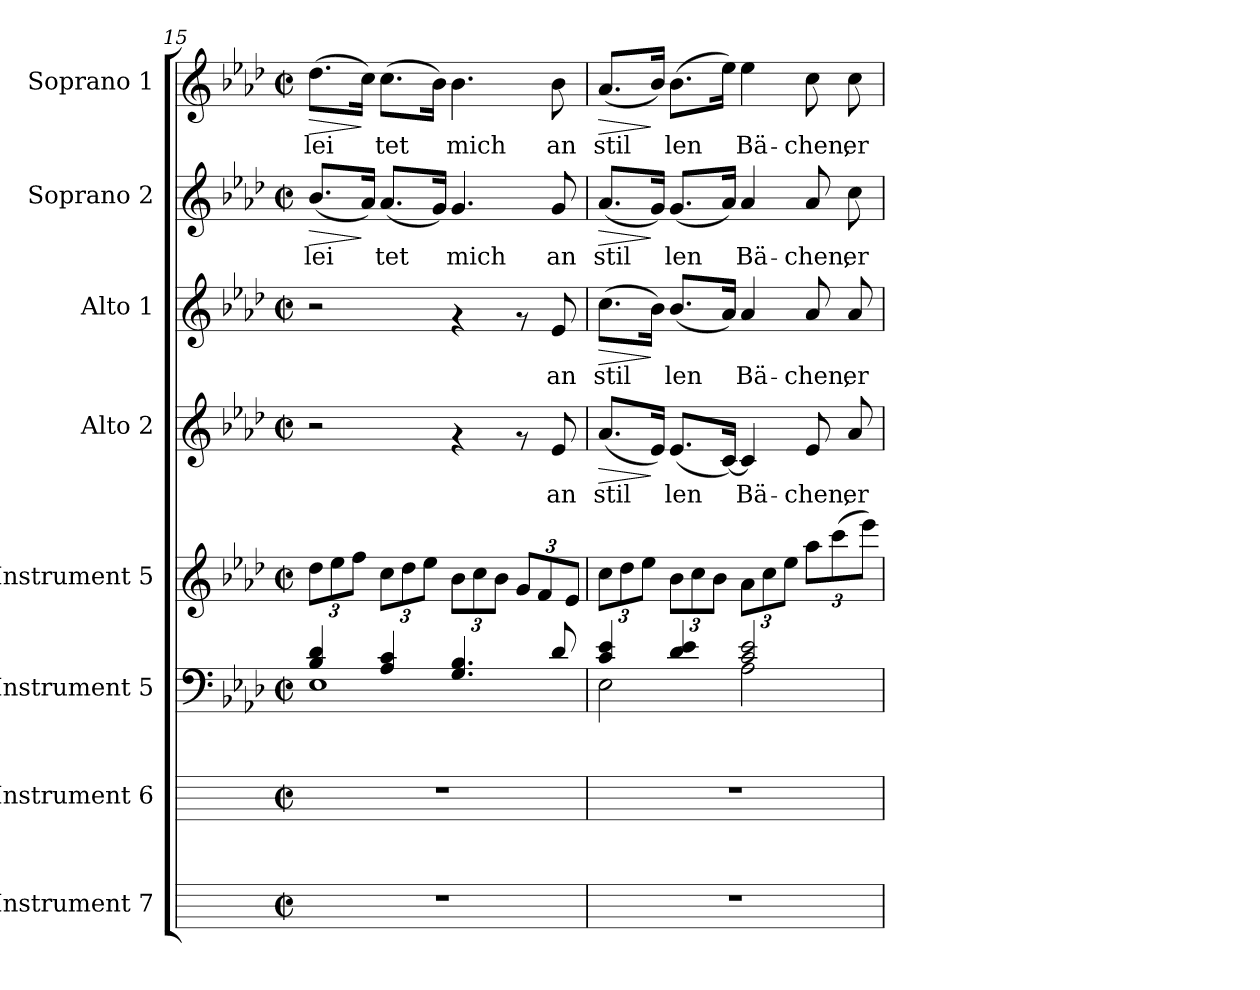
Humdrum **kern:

**kern	**kern	**kern	**kern	**kern	**text	**dynam	**kern	**text	**dynam	**kern	**text	**dynam	**kern	**text	**dynam
*part8	*part7	*part6	*part5	*part4	*part4	*part4	*part3	*part3	*part3	*part2	*part2	*part2	*part1	*part1	*part1
*staff8	*staff7	*staff6	*staff5	*staff4	*staff4	*staff4	*staff3	*staff3	*staff3	*staff2	*staff2	*staff2	*staff1	*staff1	*staff1
*I"Instrument 7	*I"Instrument 6	*I"Instrument 5	*I"Instrument 5	*I"Alto 2	*	*	*I"Alto 1	*	*	*I"Soprano 2	*	*	*I"Soprano 1	*	*
*	*	*clefF4	*clefG2	*clefG2	*	*	*clefG2	*	*	*clefG2	*	*	*clefG2	*	*
*k[]	*k[]	*k[b-e-a-d-]	*k[b-e-a-d-]	*k[b-e-a-d-]	*	*	*k[b-e-a-d-]	*	*	*k[b-e-a-d-]	*	*	*k[b-e-a-d-]	*	*
*C:	*C:	*A-:	*A-:	*A-:	*	*	*A-:	*	*	*A-:	*	*	*A-:	*	*
*M2/2	*M2/2	*M2/2	*M2/2	*M2/2	*	*	*M2/2	*	*	*M2/2	*	*	*M2/2	*	*
*met(c|)	*met(c|)	*met(c|)	*met(c|)	*met(c|)	*	*	*met(c|)	*	*	*met(c|)	*	*	*met(c|)	*	*
=15	=15	=15	=15	=15	=15	=15	=15	=15	=15	=15	=15	=15	=15	=15	=15
*	*	*^	*	*	*	*	*	*	*	*	*	*	*	*	*
*	*	*	*	*Xbrackettup	*	*	*	*	*	*	*	*	*	*	*	*
!	!	!	!	!	!	!	!	!	!	!	!	!LO:LY:b:cj	!LO:HP:b	!	!LO:LY:b:cj	!LO:HP:b
1r	1r	4B-/ 4d-/	1E-	12dd-\L	2r	.	.	2r	.	.	(<8.b-/L	lei-	>	(>8.dd-\L	lei-	>
.	.	.	.	12ee-\	.	.	.	.	.	.	.	.	.	.	.	.
.	.	.	.	12ff\J	.	.	.	.	.	.	.	.	.	.	.	.
!	!	!	!	!	!	!	!	!	!	!	!	!LO:LY:b:cj	!	!	!LO:LY:b:cj	!
.	.	.	.	.	.	.	.	.	.	.	16a-/J)	--	]	16cc\J)	--	]
!	!	!	!	!	!	!	!	!	!	!	!	!LO:LY:b:cj	!	!	!LO:LY:b:cj	!
.	.	4c/ 4A-/	.	12cc\L	.	.	.	.	.	.	(<8.a-/L	-tet	.	(>8.cc\L	-tet	.
.	.	.	.	12dd-\	.	.	.	.	.	.	.	.	.	.	.	.
.	.	.	.	12ee-\J	.	.	.	.	.	.	.	.	.	.	.	.
!	!	!	!	!	!	!	!	!	!	!	!	!LO:LY:b:cj	!	!	!LO:LY:b:cj	!
.	.	.	.	.	.	.	.	.	.	.	16g/J)	.	.	16b-\J)	.	.
!	!	!	!	!	!	!	!	!	!	!	!	!LO:LY:b:cj	!	!	!LO:LY:b:cj	!
.	.	4.G/ 4.B-/	.	12b-\L	4rf	.	.	4rf	.	.	4.g/	mich	.	4.b-\	mich	.
.	.	.	.	12cc\	.	.	.	.	.	.	.	.	.	.	.	.
.	.	.	.	12b-\J	.	.	.	.	.	.	.	.	.	.	.	.
.	.	.	.	12g/L	8rf	.	.	8rf	.	.	.	.	.	.	.	.
.	.	.	.	12f/	.	.	.	.	.	.	.	.	.	.	.	.
!	!	!	!	!	!	!LO:LY:b:cj	!	!	!LO:LY:b:cj	!	!	!LO:LY:b:cj	!	!	!LO:LY:b:cj	!
.	.	8d-/	.	.	8e-/	an	.	8e-/	an	.	8g/	an	.	8b-\	an	.
.	.	.	.	12e-/J	.	.	.	.	.	.	.	.	.	.	.	.
=16	=16	=16	=16	=16	=16	=16	=16	=16	=16	=16	=16	=16	=16	=16	=16	=16
!	!	!	!	!	!	!LO:LY:b:cj	!LO:HP:b	!	!LO:LY:b:cj	!LO:HP:b	!	!LO:LY:b:cj	!LO:HP:b	!	!LO:LY:b:cj	!LO:HP:b
1r	1r	4e-/ 4c/	2E-\	12cc\L	(<8.a-/L	stil-	>	(>8.cc\L	stil-	>	(<8.a-/L	stil-	>	(<8.a-/L	stil-	>
.	.	.	.	12dd-\	.	.	.	.	.	.	.	.	.	.	.	.
.	.	.	.	12ee-\J	.	.	.	.	.	.	.	.	.	.	.	.
!	!	!	!	!	!	!LO:LY:b:cj	!	!	!LO:LY:b:cj	!	!	!LO:LY:b:cj	!	!	!LO:LY:b:cj	!
.	.	.	.	.	16e-/J)	--	]	16b-\J)	--	]	16g/J)	--	]	16b-/J)	--	]
!	!	!	!	!	!	!LO:LY:b:cj	!	!	!LO:LY:b:cj	!	!	!LO:LY:b:cj	!	!	!LO:LY:b:cj	!
.	.	4d-/ 4e-/	.	12b-\L	(<8.e-/L	-len	.	(<8.b-/L	-len	.	(<8.g/L	-len	.	(>8.b-\L	-len	.
.	.	.	.	12cc\	.	.	.	.	.	.	.	.	.	.	.	.
.	.	.	.	12b-\J	.	.	.	.	.	.	.	.	.	.	.	.
!	!	!	!	!	!	!LO:LY:b:cj	!	!	!LO:LY:b:cj	!	!	!LO:LY:b:cj	!	!	!LO:LY:b:cj	!
.	.	.	.	.	[>16c/J)	.	.	16a-/J)	.	.	16a-/J)	.	.	16ee-\J)	.	.
!	!	!	!	!	!	!LO:LY:b:cj	!	!	!LO:LY:b:cj	!	!	!LO:LY:b:cj	!	!	!LO:LY:b:cj	!
.	.	2c/ 2e-/	2A-\	12a-\L	4c/]	Bä-	.	4a-/	Bä-	.	4a-/	Bä-	.	4ee-\	Bä-	.
.	.	.	.	12cc\	.	.	.	.	.	.	.	.	.	.	.	.
.	.	.	.	12ee-\J	.	.	.	.	.	.	.	.	.	.	.	.
!	!	!	!	!	!	!LO:LY:b:cj	!	!	!LO:LY:b:cj	!	!	!LO:LY:b:cj	!	!	!LO:LY:b:cj	!
.	.	.	.	12aa-\L	8e-/	-chen,	.	8a-/	-chen,	.	8a-/	-chen,	.	8cc\	-chen,	.
.	.	.	.	(<12ccc\	.	.	.	.	.	.	.	.	.	.	.	.
!	!	!	!	!	!	!LO:LY:b:cj	!	!	!LO:LY:b:cj	!	!	!LO:LY:b:cj	!	!	!LO:LY:b:cj	!
.	.	.	.	.	8a-/	er	.	8a-/	er	.	8cc\	er	.	8cc\	er	.
.	.	.	.	12eee-\J)	.	.	.	.	.	.	.	.	.	.	.	.
*	*	*v	*v	*	*	*	*	*	*	*	*	*	*	*	*	*
=	=	=	=	=	=	=	=	=	=	=	=	=	=	=	=
*-	*-	*-	*-	*-	*-	*-	*-	*-	*-	*-	*-	*-	*-	*-	*-
